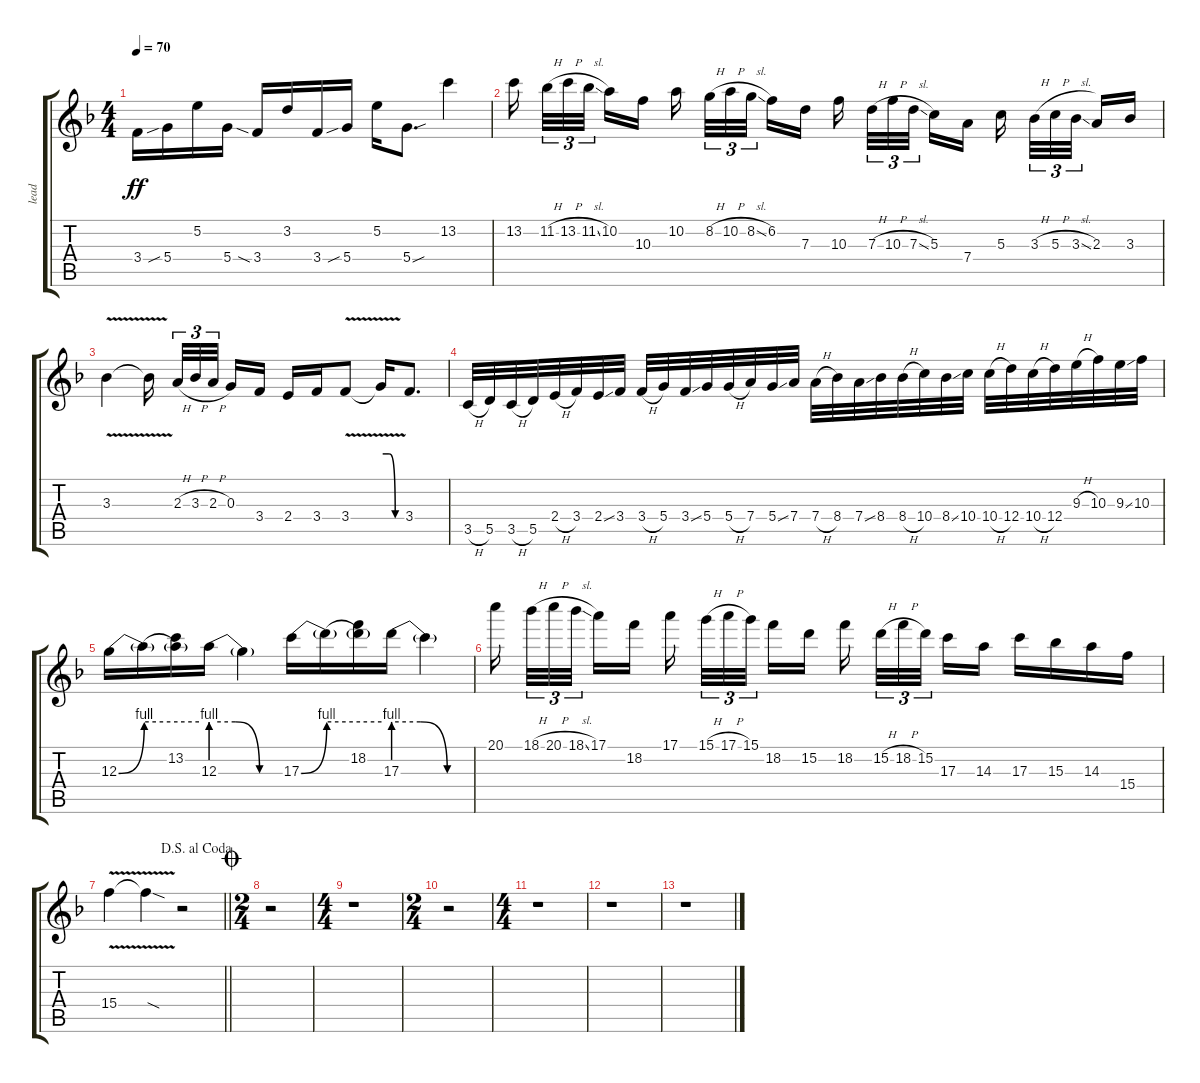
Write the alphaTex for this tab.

\track ("lead" "lead") {instrument distortionguitar}
\staff {score tabs}
\tuning (E4 B3 G3 D3 A2 E2) {hide}
\ts (4 4)
\tempo 70
\clef g2
\ks f
3.4.16{dy ff} 5.4{sib}.16 5.2.16 5.4.16 3.4{sia}.16 3.2.16 3.4.16 5.4{sib}.16 5.2.16 5.4{sou}.8{d} 13.2.4 |
13.2.16{beam splitsecondary} 11.2{h}.32{tu (3 2)} 13.2{h}.32{tu (3 2)} 11.2{sl}.32{tu (3 2) beam splitsecondary} 10.2.16 10.3.16 10.2.16{beam splitsecondary} 8.2{h}.32{tu (3 2)} 10.2{h}.32{tu (3 2)} 8.2{sl}.32{tu (3 2) beam splitsecondary} 6.2.16 7.3.16 10.3.16{beam splitsecondary} 7.3{h}.32{tu (3 2)} 10.3{h}.32{tu (3 2)} 7.3{sl}.32{tu (3 2) beam splitsecondary} 5.3.16 7.4.16 5.3.16{beam splitsecondary} 3.3{h}.32{tu (3 2)} 5.3{h}.32{tu (3 2)} 3.3{sl}.32{tu (3 2) beam splitsecondary} 2.3.16 3.3.16 |
3.3{v}.4 3.3{v t}.16{beam splitsecondary} 2.3{h}.32{tu (3 2)} 3.3{h}.32{tu (3 2)} 2.3{h}.32{tu (3 2) beam splitsecondary} 0.3.16 3.4.16 2.4.16 3.4.16 3.4{v}.8 3.4{be (custom 0 4 20 4 40 0 60 0) t}.16 3.4.8{d} |
3.5{h}.32 5.5.32 3.5{h}.32 5.5.32 2.4{h}.32 3.4.32 2.4{ss}.32 3.4.32 3.4{h}.32 5.4.32 3.4{ss}.32 5.4.32 5.4{h}.32 7.4.32 5.4{ss}.32 7.4.32 7.4{h}.32 8.4.32 7.4{ss}.32 8.4.32 8.4{h}.32 10.4.32 8.4{ss}.32 10.4.32 10.4{h}.32 12.4.32 10.4{h}.32 12.4.32 9.3{h}.32 10.3.32 9.3{ss}.32 10.3.32 |
12.3{be (bend 0 0 60 4)}.16 12.3{be (hold 0 4 60 4) t}.16 (13.2 12.3{be (hold 0 4 60 4) t}).16 12.3{be (custom 0 4 20 4 40 0 60 0)}.16 12.3{t}.4 17.3{be (bend 0 0 60 4)}.16 17.3{be (hold 0 4 60 4) t}.16 (18.2 17.3{be (hold 0 4 60 4) t}).16 17.3{be (custom 0 4 20 4 40 0 60 0)}.16 17.3{t}.4 |
20.1.16{beam splitsecondary} 18.1{h}.32{tu (3 2)} 20.1{h}.32{tu (3 2)} 18.1{sl}.32{tu (3 2) beam splitsecondary} 17.1.16 18.2.16 17.1.16{beam splitsecondary} 15.1{h}.32{tu (3 2)} 17.1{h}.32{tu (3 2)} 15.1.32{tu (3 2) beam splitsecondary} 18.2.16 15.2.16 18.2.16{beam splitsecondary} 15.2{h}.32{tu (3 2)} 18.2{h}.32{tu (3 2)} 15.2.32{tu (3 2) beam splitsecondary} 17.3.16 14.3.16 17.3.16 15.3.16 14.3.16 15.4.16 |
\jump dalsegnoalcoda
\barLineRight lightlight
15.4{v}.4 15.4{sod t}.4 r.2 |
\ts (2 4)
\jump coda
r.2 |
\ts (4 4)
r.1 |
\ts (2 4)
r.2 |
\ts (4 4)
r.1 |
r.1 |
r.1
